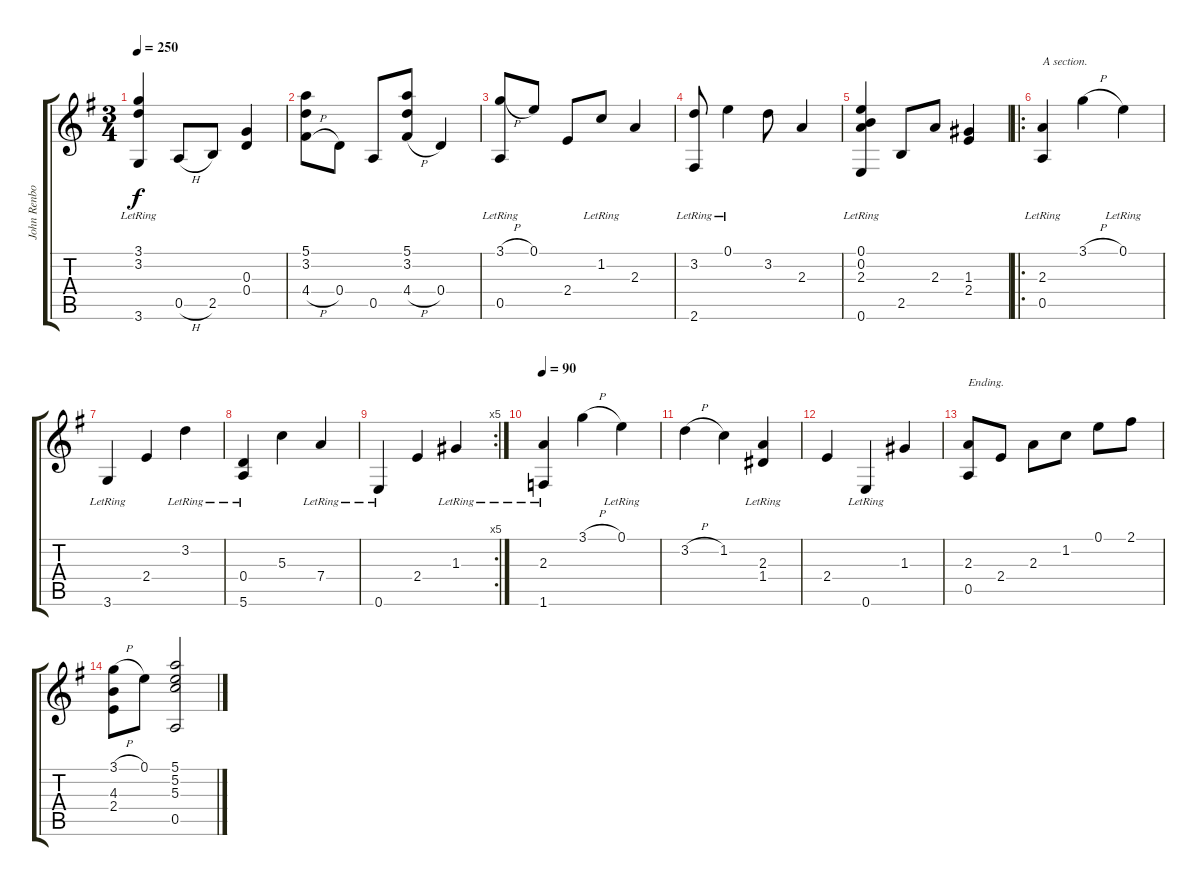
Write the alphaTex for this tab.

\track ("John Renbourn" "John Renbo") {instrument acousticguitarsteel}
\staff {score tabs}
\tuning (E4 B3 G3 D3 A2 E2) {hide}
\ts (3 4)
\tempo 250
\clef g2
\ks g
(3.1{lr} 3.2{lr} 3.6{lr}).4{dy f} 0.5{h}.8 2.5.8 (0.3 0.4).4 |
(5.1 3.2 4.4{h}).8 0.4.8 0.5.8 (5.1 3.2 4.4{h}).8 0.4.4 |
(3.1{h} 0.5{lr}).8 0.1.8 2.4.8 1.2{lr}.8 2.3.4 |
(3.2 2.6{lr}).8 0.1{lr}.4 3.2.8 2.3.4 |
(0.1{lr} 0.2{lr} 2.3{lr} 0.6{lr}).4 2.5.8 2.3.8 (1.3 2.4).4 |
\ro
(2.3 0.5{lr}).4{txt "A section."} 3.1{h}.4 0.1{lr}.4 |
3.6{lr}.4 2.4.4 3.2{lr}.4 |
(0.4 5.6{lr}).4 5.3.4 7.4{lr}.4 |
\rc 5
0.6{lr}.4 2.4.4 1.3{lr}.4 |
\tempo 90
(2.3 1.6{lr}).4 3.1{h}.4 0.1{lr}.4 |
3.2{h}.4 1.2.4 (2.3{lr} 1.4).4 |
2.4.4 0.6{lr}.4 1.3.4 |
(2.3 0.5).8{txt "Ending."} 2.4.8 2.3.8 1.2.8 0.1.8 2.1.8 |
(3.1{h} 4.3 2.4).8 0.1.8 (5.1 5.2 5.3 0.5).2
